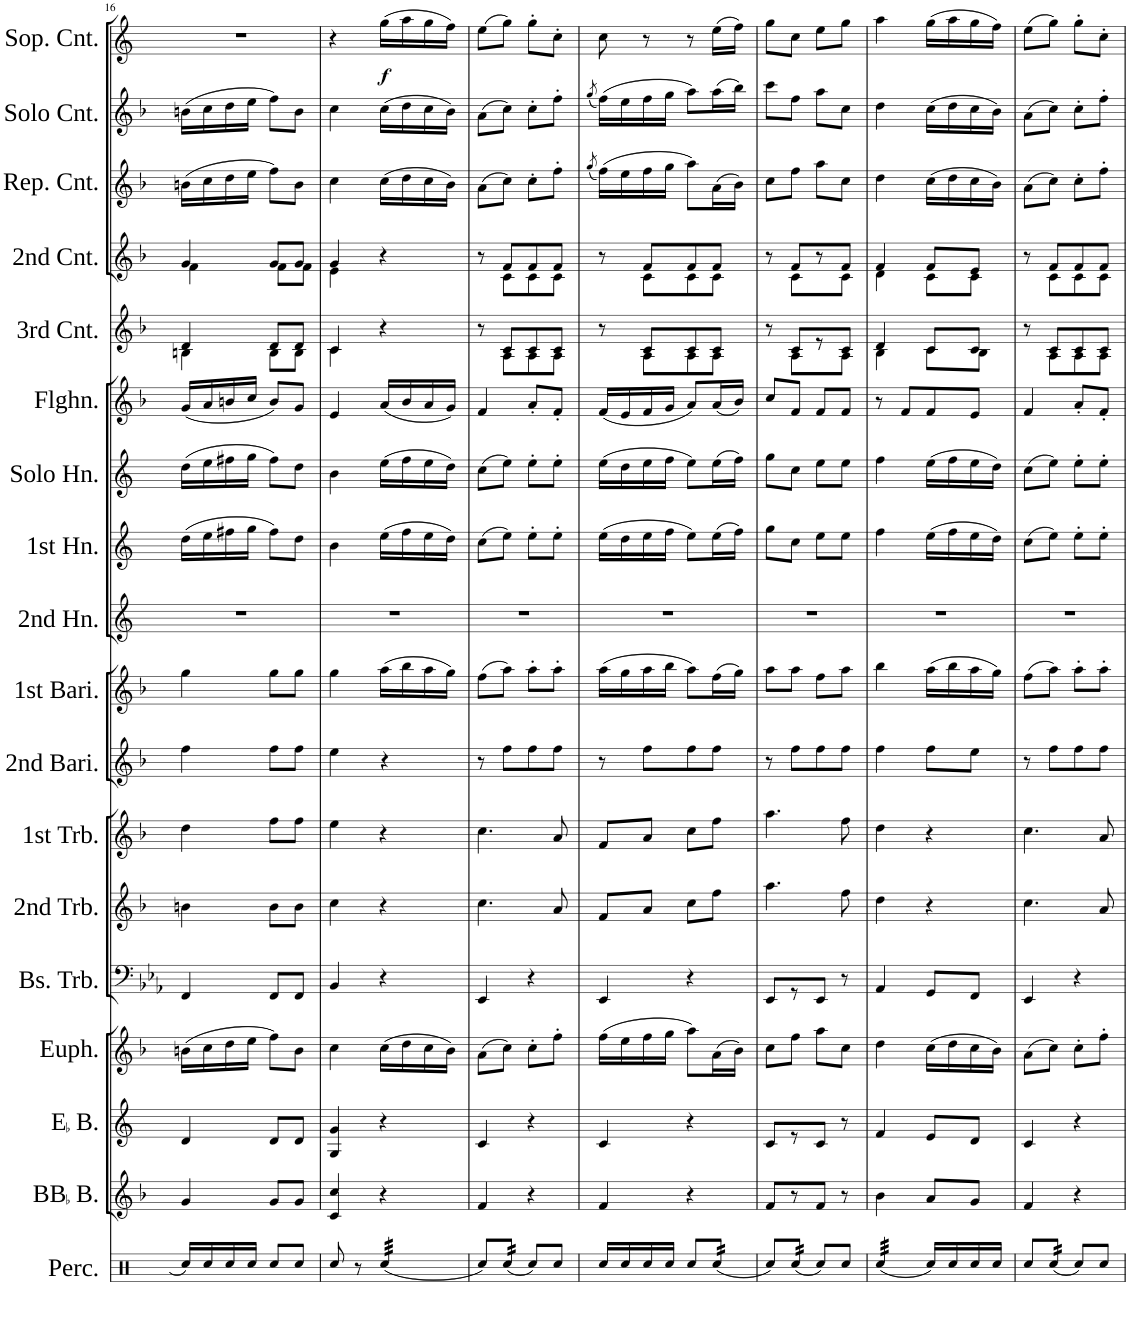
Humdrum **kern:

**kern	**kern	**kern	**kern	**kern	**kern	**kern	**kern	**kern	**kern	**kern	**kern	**kern	**kern	**kern	**kern	**kern	**kern	**dynam
*part18	*part17	*part16	*part15	*part14	*part13	*part12	*part11	*part10	*part9	*part8	*part7	*part6	*part5	*part4	*part3	*part2	*part1	*part1
*staff18	*staff17	*staff16	*staff15	*staff14	*staff13	*staff12	*staff11	*staff10	*staff9	*staff8	*staff7	*staff6	*staff5	*staff4	*staff3	*staff2	*staff1	*staff1
*I"Percussion (snare drum)	*I"BBaccidentalFlat Bass	*I"EaccidentalFlat Bass	*I"Euphonium	*I"Bass Trombone	*I"2nd Trombone	*I"1st Trombone	*I"2nd Baritone	*I"1st Baritone	*I"2nd Horn	*I"1st Horn	*I"Solo Horn	*I"Flugel Horn	*I"3rd Cornet	*I"2nd Cornet	*I"Repiano Cornet	*I"Solo Cornet	*I"Soprano Cornet	*
*I'Perc.	*I'BBaccidentalFlat B.	*I'EaccidentalFlat B.	*I'Euph.	*I'Bs. Trb.	*I'2nd Trb.	*I'1st Trb.	*I'2nd Bari.	*I'1st Bari.	*I'2nd Hn.	*I'1st Hn.	*I'Solo Hn.	*I'Flghn.	*I'3rd Cnt.	*I'2nd Cnt.	*I'Rep. Cnt.	*I'Solo Cnt.	*I'Sop. Cnt.	*
!!LO:PB:g=z
*clefX	*clefG2	*clefG2	*clefG2	*clefF4	*clefG2	*clefG2	*clefG2	*clefG2	*clefG2	*clefG2	*clefG2	*clefG2	*clefG2	*clefG2	*clefG2	*clefG2	*clefG2	*
*	*Trd15c26	*Trd12c21	*Trd8c14	*	*Trd8c14	*Trd8c14	*Trd8c14	*Trd8c14	*Trd5c9	*Trd5c9	*Trd5c9	*Trd1c2	*Trd1c2	*Trd1c2	*Trd1c2	*Trd1c2	*Trd-2c-3	*
*k[]	*k[b-]	*k[]	*k[b-]	*k[b-e-a-]	*k[b-]	*k[b-]	*k[b-]	*k[b-]	*k[]	*k[]	*k[]	*k[b-]	*k[b-]	*k[b-]	*k[b-]	*k[b-]	*k[]	*
*M2/4	*M2/4	*M2/4	*M2/4	*M2/4	*M2/4	*M2/4	*M2/4	*M2/4	*M2/4	*M2/4	*M2/4	*M2/4	*M2/4	*M2/4	*M2/4	*M2/4	*M2/4	*
=16	=16	=16	=16	=16	=16	=16	=16	=16	=16	=16	=16	=16	=16	=16	=16	=16	=16	=16
*	*	*	*	*	*	*	*	*	*	*	*	*	*^	*^	*	*	*	*
16Rcc/LL	4g/	4d/	(16bn\LL	4FF/	4bn\	4dd\	4ff\	4gg\	2r	(16dd\LL	(16dd\LL	(16g/LL	4d/	4Bn\	4g/	4f\	(16bn\LL	(16bn\LL	2r	.
16Rcc/	.	.	16cc\	.	.	.	.	.	.	16ee\	16ee\	16a/	.	.	.	.	16cc\	16cc\	.	.
16Rcc/	.	.	16dd\	.	.	.	.	.	.	16ff#X\	16ff#X\	16bn/	.	.	.	.	16dd\	16dd\	.	.
16Rcc/JJ	.	.	16ee\JJ	.	.	.	.	.	.	16gg\JJ	16gg\JJ	16cc/JJ	.	.	.	.	16ee\JJ	16ee\JJ	.	.
8Rcc/L	8g/L	8d/L	8ff\L)	8FF/L	8b\L	8ff\L	8ff\L	8gg\L	.	8ff#\L)	8ff#\L)	8b/L)	8d/L	8B\L	8g/L	8f\L	8ff\L)	8ff\L)	.	.
8Rcc/J	8g/J	8d/J	8b\J	8FF/J	8b\J	8ff\J	8ff\J	8gg\J	.	8dd\J	8dd\J	8g/J	8d/J	8B\J	8g/J	8f\J	8b\J	8b\J	.	.
=17	=17	=17	=17	=17	=17	=17	=17	=17	=17	=17	=17	=17	=17	=17	=17	=17	=17	=17	=17	=17
*	*^	*^	*	*^	*	*	*	*	*	*	*	*	*	*	*	*	*	*	*	*
8Rcc/	4cc/	4c/	4g/	4G/	4cc\	4BB-/	4ryy	4cc\	4ee\	4ee\	4gg\	2r	4b\	4b\	4e/	4c/	4c\	4g/	4e\	4cc\	4cc\	4r	.
8r	.	.	.	.	.	.	.	.	.	.	.	.	.	.	.	.	.	.	.	.	.	.	.
!	!	!	!	!	!	!	!	!	!	!	!	!	!	!	!	!	!	!	!	!	!	!	!LO:DY:b
*tremolo	*	*	*	*	*	*	*	*	*	*	*	*	*	*	*	*	*	*	*	*	*	*	*
(32Rcc/LLL	4r	4ryy	4r	4ryy	(16cc\LL	4r	4ryy	4r	4r	4r	(16aa\LL	.	(16ee\LL	(16ee\LL	(16a/LL	4r	4ryy	4r	4ryy	(16cc\LL	(16cc\LL	(16gg\LL	f
(32Rcc/	.	.	.	.	.	.	.	.	.	.	.	.	.	.	.	.	.	.	.	.	.	.	.
(32Rcc/	.	.	.	.	16dd\	.	.	.	.	.	16bb-\	.	16ff\	16ff\	16b-/	.	.	.	.	16dd\	16dd\	16aa\	.
(32Rcc/	.	.	.	.	.	.	.	.	.	.	.	.	.	.	.	.	.	.	.	.	.	.	.
(32Rcc/	.	.	.	.	16cc\	.	.	.	.	.	16aa\	.	16ee\	16ee\	16a/	.	.	.	.	16cc\	16cc\	16gg\	.
(32Rcc/	.	.	.	.	.	.	.	.	.	.	.	.	.	.	.	.	.	.	.	.	.	.	.
(32Rcc/	.	.	.	.	16b-\JJ)	.	.	.	.	.	16gg\JJ)	.	16dd\JJ)	16dd\JJ)	16g/JJ)	.	.	.	.	16b-\JJ)	16b-\JJ)	16ff\JJ)	.
(32Rcc/JJJ	.	.	.	.	.	.	.	.	.	.	.	.	.	.	.	.	.	.	.	.	.	.	.
*Xtremolo	*	*	*	*	*	*	*	*	*	*	*	*	*	*	*	*	*	*	*	*	*	*	*
*	*v	*v	*	*	*	*v	*v	*	*	*	*	*	*	*	*	*	*	*	*	*	*	*	*
*	*	*v	*v	*	*	*	*	*	*	*	*	*	*	*	*	*	*	*	*	*	*
=18	=18	=18	=18	=18	=18	=18	=18	=18	=18	=18	=18	=18	=18	=18	=18	=18	=18	=18	=18	=18
8Rcc/L)	4f/	4c/	(8a\L	4EE-/	4.cc\	4.cc\	8r	(8ff\L	2r	(8cc\L	(8cc\L	4f/	8r	8ryy	8r	8ryy	(8a\L	(8a\L	(8ee\L	.
*tremolo	*	*	*	*	*	*	*	*	*	*	*	*	*	*	*	*	*	*	*	*
(32Rcc/	.	.	8cc\J)	.	.	.	8ff\L	8aa\J)	.	8ee\J)	8ee\J)	.	8c/L	8A\L	8f/L	8c\L	8cc\J)	8cc\J)	8gg\J)	.
(32Rcc/	.	.	.	.	.	.	.	.	.	.	.	.	.	.	.	.	.	.	.	.
(32Rcc/	.	.	.	.	.	.	.	.	.	.	.	.	.	.	.	.	.	.	.	.
(32Rcc/JJJ	.	.	.	.	.	.	.	.	.	.	.	.	.	.	.	.	.	.	.	.
*Xtremolo	*	*	*	*	*	*	*	*	*	*	*	*	*	*	*	*	*	*	*	*
8Rcc/L)	4r	4r	8cc'\L	4r	.	.	8ff\	8aa'\L	.	8ee'\L	8ee'\L	8a'/L	8c/	8A\	8f/	8c\	8cc'\L	8cc'\L	8gg'\L	.
8Rcc/J	.	.	8ff'\J	.	8a/	8a/	8ff\J	8aa'\J	.	8ee'\J	8ee'\J	8f'/J	8c/J	8A\J	8f/J	8c\J	8ff'\J	8ff'\J	8cc'\J	.
=19	=19	=19	=19	=19	=19	=19	=19	=19	=19	=19	=19	=19	=19	=19	=19	=19	=19	=19	=19	=19
.	.	.	.	.	.	.	.	.	.	.	.	.	.	.	.	.	(8qgg/	(8qgg/	.	.
16Rcc/LL	4f/	4c/	(16ff\LL	4EE-/	8f/L	8f/L	8r	(16aa\LL	2r	(16ee\LL	(16ee\LL	(16f/LL	8r	8ryy	8r	8ryy	(16ff\LL)	(16ff\LL)	8cc\	.
16Rcc/	.	.	16ee\	.	.	.	.	16gg\	.	16dd\	16dd\	16e/	.	.	.	.	16ee\	16ee\	.	.
16Rcc/	.	.	16ff\	.	8a/J	8a/J	8ff\L	16aa\	.	16ee\	16ee\	16f/	8c/L	8A\L	8f/L	8c\L	16ff\	16ff\	8r	.
16Rcc/JJ	.	.	16gg\JJ	.	.	.	.	16bb-\JJ	.	16ff\JJ	16ff\JJ	16g/JJ	.	.	.	.	16gg\JJ	16gg\JJ	.	.
8Rcc/L	4r	4r	8aa\L)	4r	8cc\L	8cc\L	8ff\	8aa\L)	.	8ee\L)	8ee\L)	8a/L)	8c/	8A\	8f/	8c\	8aa\L)	8aa\L)	8r	.
*tremolo	*	*	*	*	*	*	*	*	*	*	*	*	*	*	*	*	*	*	*	*
(32Rcc/	.	.	(16a\L	.	8ff\J	8ff\J	8ff\J	(16ff\L	.	(16ee\L	(16ee\L	(16a/L	8c/J	8A\J	8f/J	8c\J	(16a\L	(16aa\L	(16ee\LL	.
(32Rcc/	.	.	.	.	.	.	.	.	.	.	.	.	.	.	.	.	.	.	.	.
(32Rcc/	.	.	16b-\JJ)	.	.	.	.	16gg\JJ)	.	16ff\JJ)	16ff\JJ)	16b-/JJ)	.	.	.	.	16b-\JJ)	16bb-\JJ)	16ff\JJ)	.
(32Rcc/JJJ	.	.	.	.	.	.	.	.	.	.	.	.	.	.	.	.	.	.	.	.
*Xtremolo	*	*	*	*	*	*	*	*	*	*	*	*	*	*	*	*	*	*	*	*
=20	=20	=20	=20	=20	=20	=20	=20	=20	=20	=20	=20	=20	=20	=20	=20	=20	=20	=20	=20	=20
8Rcc/L)	8f/L	8c/L	8cc\L	8EE-/L	4.aa\	4.aa\	8r	8aa\L	2r	8gg\L	8gg\L	8cc/L	8r	8ryy	8r	8ryy	8cc\L	8ccc\L	8gg\L	.
*tremolo	*	*	*	*	*	*	*	*	*	*	*	*	*	*	*	*	*	*	*	*
(32Rcc/	8r	8r	8ff\J	8r	.	.	8ff\L	8aa\J	.	8cc\J	8cc\J	8f/J	8c/L	8A\L	8f/L	8c\L	8ff\J	8ff\J	8cc\J	.
(32Rcc/	.	.	.	.	.	.	.	.	.	.	.	.	.	.	.	.	.	.	.	.
(32Rcc/	.	.	.	.	.	.	.	.	.	.	.	.	.	.	.	.	.	.	.	.
(32Rcc/JJJ	.	.	.	.	.	.	.	.	.	.	.	.	.	.	.	.	.	.	.	.
*Xtremolo	*	*	*	*	*	*	*	*	*	*	*	*	*	*	*	*	*	*	*	*
8Rcc/L)	8f/J	8c/J	8aa\L	8EE-/J	.	.	8ff\	8ff\L	.	8ee\L	8ee\L	8f/L	8r	8ryy	8r	8ryy	8aa\L	8aa\L	8ee\L	.
8Rcc/J	8r	8r	8cc\J	8r	8ff\	8ff\	8ff\J	8aa\J	.	8ee\J	8ee\J	8f/J	8c/J	8A\J	8f/J	8c\J	8cc\J	8cc\J	8gg\J	.
=21	=21	=21	=21	=21	=21	=21	=21	=21	=21	=21	=21	=21	=21	=21	=21	=21	=21	=21	=21	=21
*tremolo	*	*	*	*	*	*	*	*	*	*	*	*	*	*	*	*	*	*	*	*
(32Rcc/LLL	4b-\	4f/	4dd\	4AA-/	4dd\	4dd\	4ff\	4bb-\	2r	4ff\	4ff\	8r	4d/	4B-\	4f/	4d\	4dd\	4dd\	4aa\	.
(32Rcc/	.	.	.	.	.	.	.	.	.	.	.	.	.	.	.	.	.	.	.	.
(32Rcc/	.	.	.	.	.	.	.	.	.	.	.	.	.	.	.	.	.	.	.	.
(32Rcc/	.	.	.	.	.	.	.	.	.	.	.	.	.	.	.	.	.	.	.	.
(32Rcc/	.	.	.	.	.	.	.	.	.	.	.	8f/L	.	.	.	.	.	.	.	.
(32Rcc/	.	.	.	.	.	.	.	.	.	.	.	.	.	.	.	.	.	.	.	.
(32Rcc/	.	.	.	.	.	.	.	.	.	.	.	.	.	.	.	.	.	.	.	.
(32Rcc/JJJ	.	.	.	.	.	.	.	.	.	.	.	.	.	.	.	.	.	.	.	.
*Xtremolo	*	*	*	*	*	*	*	*	*	*	*	*	*	*	*	*	*	*	*	*
16Rcc/LL)	8a/L	8e/L	(16cc\LL	8GG/L	4r	4r	8ff\L	(16aa\LL	.	(16ee\LL	(16ee\LL	8f/	8c/L	8c\L	8f/L	8c\L	(16cc\LL	(16cc\LL	(16gg\LL	.
16Rcc/	.	.	16dd\	.	.	.	.	16bb-\	.	16ff\	16ff\	.	.	.	.	.	16dd\	16dd\	16aa\	.
16Rcc/	8g/J	8d/J	16cc\	8FF/J	.	.	8ee\J	16aa\	.	16ee\	16ee\	8e/J	8c/J	8B-\J	8e/J	8c\J	16cc\	16cc\	16gg\	.
16Rcc/JJ	.	.	16b-\JJ)	.	.	.	.	16gg\JJ)	.	16dd\JJ)	16dd\JJ)	.	.	.	.	.	16b-\JJ)	16b-\JJ)	16ff\JJ)	.
=22	=22	=22	=22	=22	=22	=22	=22	=22	=22	=22	=22	=22	=22	=22	=22	=22	=22	=22	=22	=22
8Rcc/L	4f/	4c/	(8a\L	4EE-/	4.cc\	4.cc\	8r	(8ff\L	2r	(8cc\L	(8cc\L	4f/	8r	8ryy	8r	8ryy	(8a\L	(8a\L	(8ee\L	.
*tremolo	*	*	*	*	*	*	*	*	*	*	*	*	*	*	*	*	*	*	*	*
(32Rcc/	.	.	8cc\J)	.	.	.	8ff\L	8aa\J)	.	8ee\J)	8ee\J)	.	8c/L	8A\L	8f/L	8c\L	8cc\J)	8cc\J)	8gg\J)	.
(32Rcc/	.	.	.	.	.	.	.	.	.	.	.	.	.	.	.	.	.	.	.	.
(32Rcc/	.	.	.	.	.	.	.	.	.	.	.	.	.	.	.	.	.	.	.	.
(32Rcc/JJJ	.	.	.	.	.	.	.	.	.	.	.	.	.	.	.	.	.	.	.	.
*Xtremolo	*	*	*	*	*	*	*	*	*	*	*	*	*	*	*	*	*	*	*	*
8Rcc/L)	4r	4r	8cc'\L	4r	.	.	8ff\	8aa'\L	.	8ee'\L	8ee'\L	8a'/L	8c/	8A\	8f/	8c\	8cc'\L	8cc'\L	8gg'\L	.
8Rcc/J	.	.	8ff'\J	.	8a/	8a/	8ff\J	8aa'\J	.	8ee'\J	8ee'\J	8f'/J	8c/J	8A\J	8f/J	8c\J	8ff'\J	8ff'\J	8cc'\J	.
*	*	*	*	*	*	*	*	*	*	*	*	*	*v	*v	*	*	*	*	*	*
*	*	*	*	*	*	*	*	*	*	*	*	*	*	*v	*v	*	*	*	*
=	=	=	=	=	=	=	=	=	=	=	=	=	=	=	=	=	=	=
*-	*-	*-	*-	*-	*-	*-	*-	*-	*-	*-	*-	*-	*-	*-	*-	*-	*-	*-
